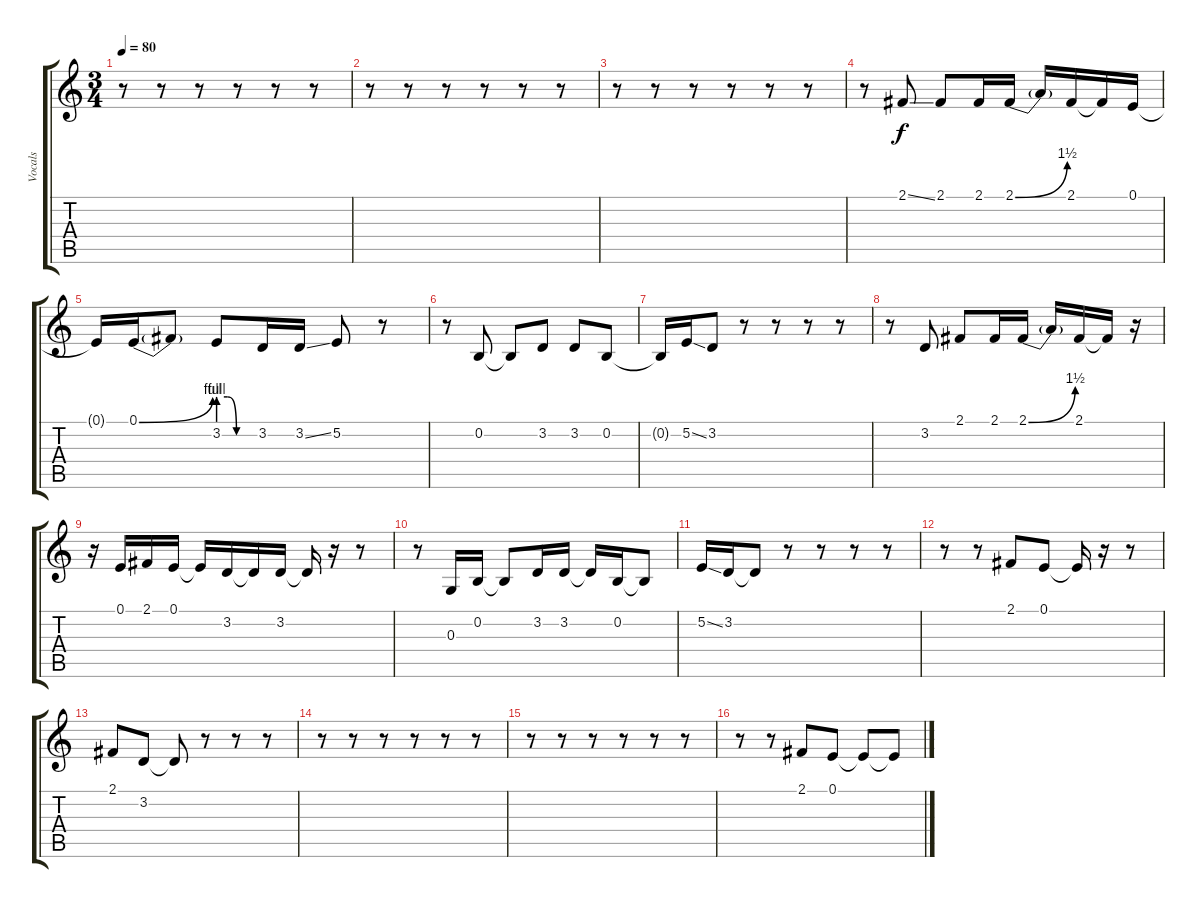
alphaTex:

\track ("Vocals" "Vocals") {instrument tenorsax}
\staff {score tabs}
\tuning (E4 B3 G3 D3 A2 E2) {hide}
\ts (3 4)
\tempo 80
\clef g2
\ks c
r.8{dy f} r.8 r.8 r.8 r.8 r.8 |
r.8 r.8 r.8 r.8 r.8 r.8 |
r.8 r.8 r.8 r.8 r.8 r.8 |
r.8 2.1{ss}.8 2.1.8 2.1.16 2.1{be (bend 0 0 60 6)}.16 2.1{t}.16 2.1.16 2.1{t}.16 0.1.16 |
0.1{t}.16 0.1{be (bend 0 0 60 4)}.16 0.1{t}.8 3.2{be (custom 0 4 15 4 30 0 60 0)}.8 3.2.16 3.2{ss}.16 5.2.8 r.8 |
r.8 0.2.8 0.2{t}.8 3.2.8 3.2.8 0.2.8 |
0.2{t}.16 5.2{ss}.16 3.2.8 r.8 r.8 r.8 r.8 |
r.8 3.2.8 2.1.8 2.1.16 2.1{be (bend 0 0 60 6)}.16 2.1{t}.16 2.1.16 2.1{t}.16 r.16 |
r.16 0.1.16 2.1.16 0.1.16 0.1{t}.16 3.2.16 3.2{t}.16 3.2.16 3.2{t}.16 r.16 r.8 |
r.8 0.3.16 0.2.16 0.2{t}.8 3.2.16 3.2.16 3.2{t}.16 0.2.16 0.2{t}.8 |
5.2{ss}.16 3.2.16 3.2{t}.8 r.8 r.8 r.8 r.8 |
r.8 r.8 2.1.8 0.1.8 0.1{t}.16 r.16 r.8 |
2.1.8 3.2.8 3.2{t}.8 r.8 r.8 r.8 |
r.8 r.8 r.8 r.8 r.8 r.8 |
r.8 r.8 r.8 r.8 r.8 r.8 |
r.8 r.8 2.1.8 0.1.8 0.1{t}.8 0.1{t}.8
